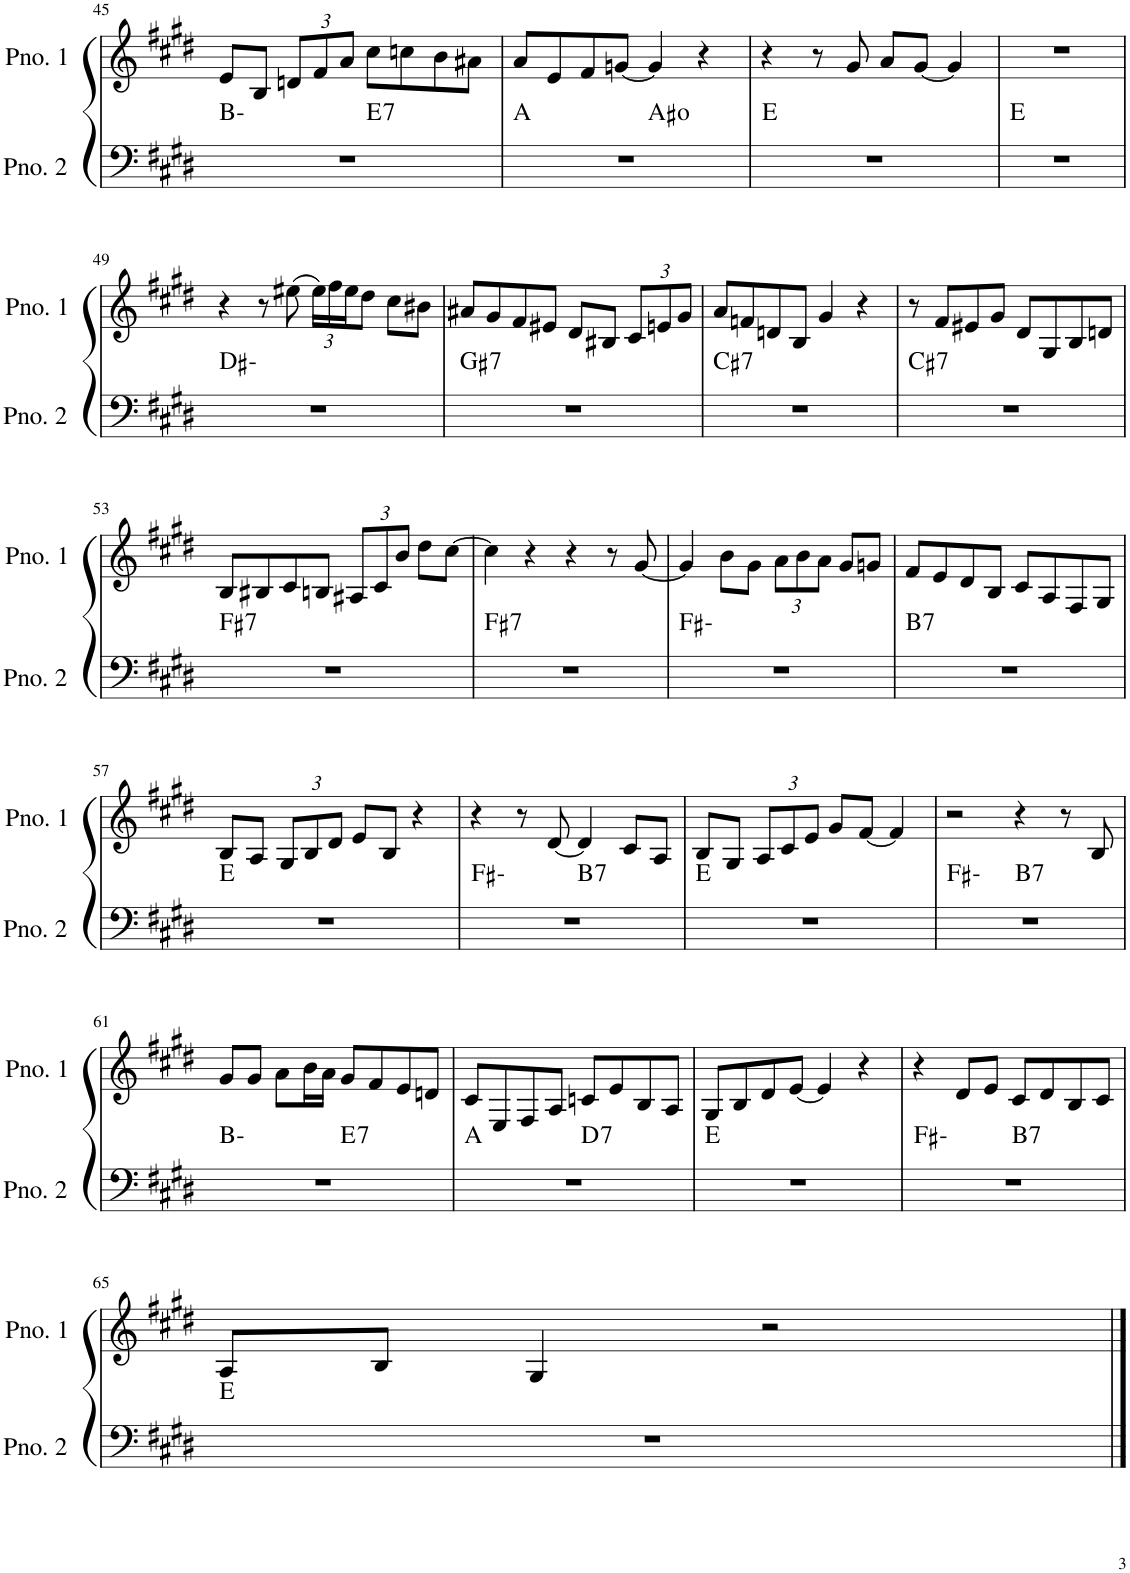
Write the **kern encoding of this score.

**kern	**harte	**kern
*part2	*part2	*part1
*staff2	*	*staff1
*I"ピアノ 2	*	*I"ピアノ 1
!!LO:PB:g=z
*clefF4	*	*clefG2
*k[f#c#g#d#]	*	*k[f#c#g#d#]
*M4/4	*	*M4/4
=45	=45	=45
*^	*	*
1r	2ryy	B:min	8e/L
.	.	.	8B/J
*	*	*	*Xbrackettup
.	.	.	12dn/L
.	.	.	12f#/
.	.	.	12a/J
!	!	!LO:H:kt=7	!
.	2ryy	E:7	8cc#\L
.	.	.	8ccn\
.	.	.	8b\
.	.	.	8a#X\J
=46	=46	=46	=46
1r	2ryy	A:maj	8a/L
.	.	.	8e/
.	.	.	8f#/
.	.	.	[8gn/J
.	2ryy	A#:dim	4g/]
.	.	.	4r
*v	*v	*	*
=47	=47	=47
1r	E:maj	4r
.	.	8r
.	.	8g#/
.	.	8a/L
.	.	[8g#/J
.	.	4g#/]
=48	=48	=48
1r	E:maj	1r
!!LO:LB:g=z
=49	=49	=49
1r	D#:min	4r
.	.	8r
.	.	(8ee#X\
.	.	24ee#\LL)
.	.	24ff#\
.	.	24ee#\J
.	.	8dd#\J
.	.	8cc#\L
.	.	8b#X\J
=50	=50	=50
!	!LO:H:kt=7	!
1r	G#:7	8a#X/L
.	.	8g#/
.	.	8f#/
.	.	8e#X/J
.	.	8d#/L
.	.	8B#X/J
.	.	12c#/L
.	.	12en/
.	.	12g#/J
=51	=51	=51
!	!LO:H:kt=7	!
1r	C#:7	8a/L
.	.	8fn/
.	.	8dn/
.	.	8B/J
.	.	4g#/
.	.	4r
=52	=52	=52
!	!LO:H:kt=7	!
1r	C#:7	8r
.	.	8f#/L
.	.	8e#X/
.	.	8g#/J
.	.	8d#/L
.	.	8G#/
.	.	8B/
.	.	8dn/J
!!LO:LB:g=z
=53	=53	=53
!	!LO:H:kt=7	!
1r	F#:7	8B/L
.	.	8B#X/
.	.	8c#/
.	.	8Bn/J
.	.	12A#X/L
.	.	12c#/
.	.	12b/J
.	.	8dd#\L
.	.	[8cc#\J
=54	=54	=54
!	!LO:H:kt=7	!
1r	F#:7	4cc#\]
.	.	4r
.	.	4r
.	.	8r
.	.	[8g#/
=55	=55	=55
1r	F#:min	4g#/]
.	.	8b\L
.	.	8g#\J
.	.	12a\L
.	.	12b\
.	.	12a\J
.	.	8g#/L
.	.	8gn/J
=56	=56	=56
!	!LO:H:kt=7	!
1r	B:7	8f#/L
.	.	8e/
.	.	8d#/
.	.	8B/J
.	.	8c#/L
.	.	8A/
.	.	8F#/
.	.	8G#/J
!!LO:LB:g=z
=57	=57	=57
1r	E:maj	8B/L
.	.	8A/J
.	.	12G#/L
.	.	12B/
.	.	12d#/J
.	.	8e/L
.	.	8B/J
.	.	4r
=58	=58	=58
*^	*	*
1r	2ryy	F#:min	4r
.	.	.	8r
.	.	.	[8d#/
!	!	!LO:H:kt=7	!
.	2ryy	B:7	4d#/]
.	.	.	8c#/L
.	.	.	8A/J
*v	*v	*	*
=59	=59	=59
1r	E:maj	8B/L
.	.	8G#/J
.	.	12A/L
.	.	12c#/
.	.	12e/J
.	.	8g#/L
.	.	[8f#/J
.	.	4f#/]
=60	=60	=60
*^	*	*
1r	2ryy	F#:min	2r
!	!	!LO:H:kt=7	!
.	2ryy	B:7	4r
.	.	.	8r
.	.	.	8B/
!!LO:LB:g=z
=61	=61	=61	=61
1r	2ryy	B:min	8g#/L
.	.	.	8g#/J
.	.	.	8a\L
.	.	.	16b\L
.	.	.	16a\JJ
!	!	!LO:H:kt=7	!
.	2ryy	E:7	8g#/L
.	.	.	8f#/
.	.	.	8e/
.	.	.	8dn/J
=62	=62	=62	=62
1r	2ryy	A:maj	8c#/L
.	.	.	8E/
.	.	.	8F#/
.	.	.	8A/J
!	!	!LO:H:kt=7	!
.	2ryy	D:7	8cn/L
.	.	.	8e/
.	.	.	8B/
.	.	.	8A/J
*v	*v	*	*
=63	=63	=63
1r	E:maj	8G#/L
.	.	8B/
.	.	8d#/
.	.	[8e/J
.	.	4e/]
.	.	4r
=64	=64	=64
*^	*	*
1r	2ryy	F#:min	4r
.	.	.	8d#/L
.	.	.	8e/J
!	!	!LO:H:kt=7	!
.	2ryy	B:7	8c#/L
.	.	.	8d#/
.	.	.	8B/
.	.	.	8c#/J
*v	*v	*	*
!!LO:LB:g=z
=65	=65	=65
1r	E:maj	8A/L
.	.	8B/J
.	.	4G#/
.	.	2r
==	==	==
*-	*-	*-
